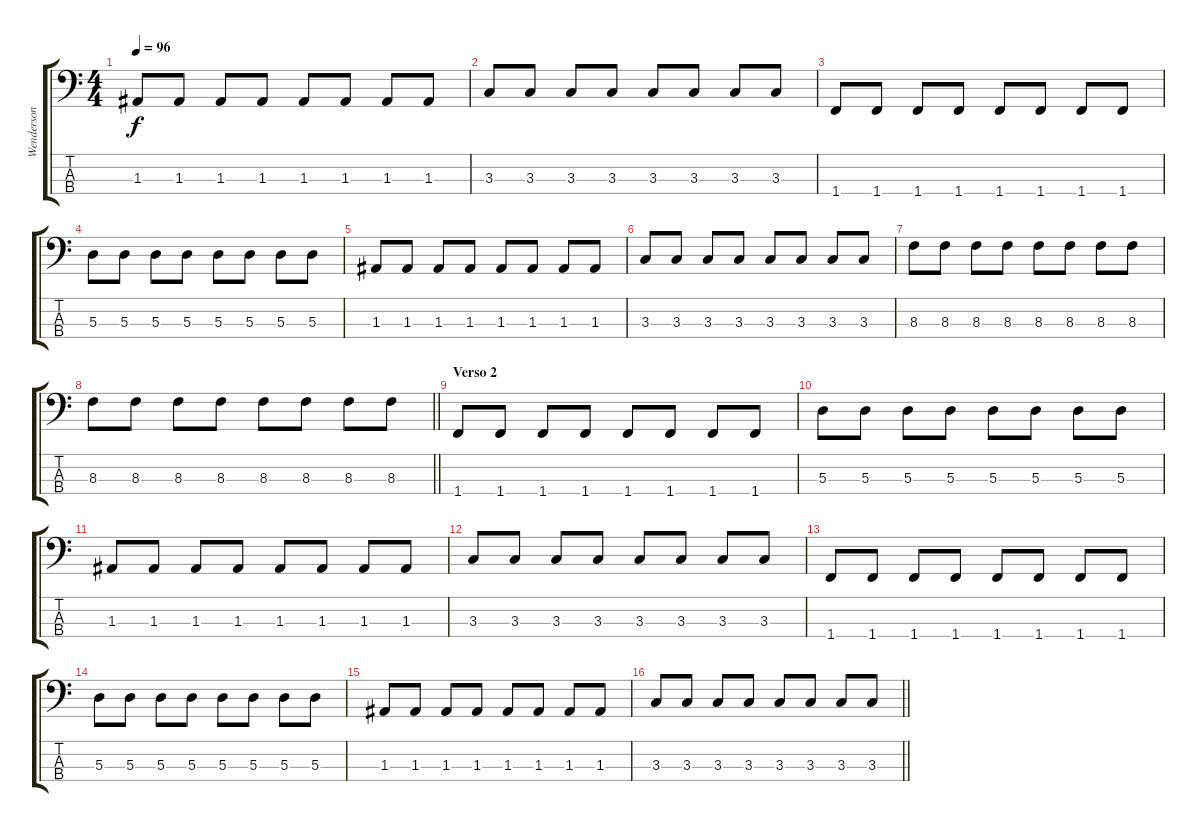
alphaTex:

\track ("Wenderson" "Wenderson") {instrument electricbassfinger}
\staff {score tabs}
\tuning (G2 D2 A1 E1) {hide}
\ts (4 4)
\tempo 96
\clef f4
\ks c
1.3.8{dy f} 1.3.8 1.3.8 1.3.8 1.3.8 1.3.8 1.3.8 1.3.8 |
3.3.8 3.3.8 3.3.8 3.3.8 3.3.8 3.3.8 3.3.8 3.3.8 |
1.4.8 1.4.8 1.4.8 1.4.8 1.4.8 1.4.8 1.4.8 1.4.8 |
5.3.8 5.3.8 5.3.8 5.3.8 5.3.8 5.3.8 5.3.8 5.3.8 |
1.3.8 1.3.8 1.3.8 1.3.8 1.3.8 1.3.8 1.3.8 1.3.8 |
3.3.8 3.3.8 3.3.8 3.3.8 3.3.8 3.3.8 3.3.8 3.3.8 |
8.3.8 8.3.8 8.3.8 8.3.8 8.3.8 8.3.8 8.3.8 8.3.8 |
\barLineRight lightlight
8.3.8 8.3.8 8.3.8 8.3.8 8.3.8 8.3.8 8.3.8 8.3.8 |
\section ("" "Verso 2")
1.4.8 1.4.8 1.4.8 1.4.8 1.4.8 1.4.8 1.4.8 1.4.8 |
5.3.8 5.3.8 5.3.8 5.3.8 5.3.8 5.3.8 5.3.8 5.3.8 |
1.3.8 1.3.8 1.3.8 1.3.8 1.3.8 1.3.8 1.3.8 1.3.8 |
3.3.8 3.3.8 3.3.8 3.3.8 3.3.8 3.3.8 3.3.8 3.3.8 |
1.4.8 1.4.8 1.4.8 1.4.8 1.4.8 1.4.8 1.4.8 1.4.8 |
5.3.8 5.3.8 5.3.8 5.3.8 5.3.8 5.3.8 5.3.8 5.3.8 |
1.3.8 1.3.8 1.3.8 1.3.8 1.3.8 1.3.8 1.3.8 1.3.8 |
\barLineRight lightlight
3.3.8 3.3.8 3.3.8 3.3.8 3.3.8 3.3.8 3.3.8 3.3.8
